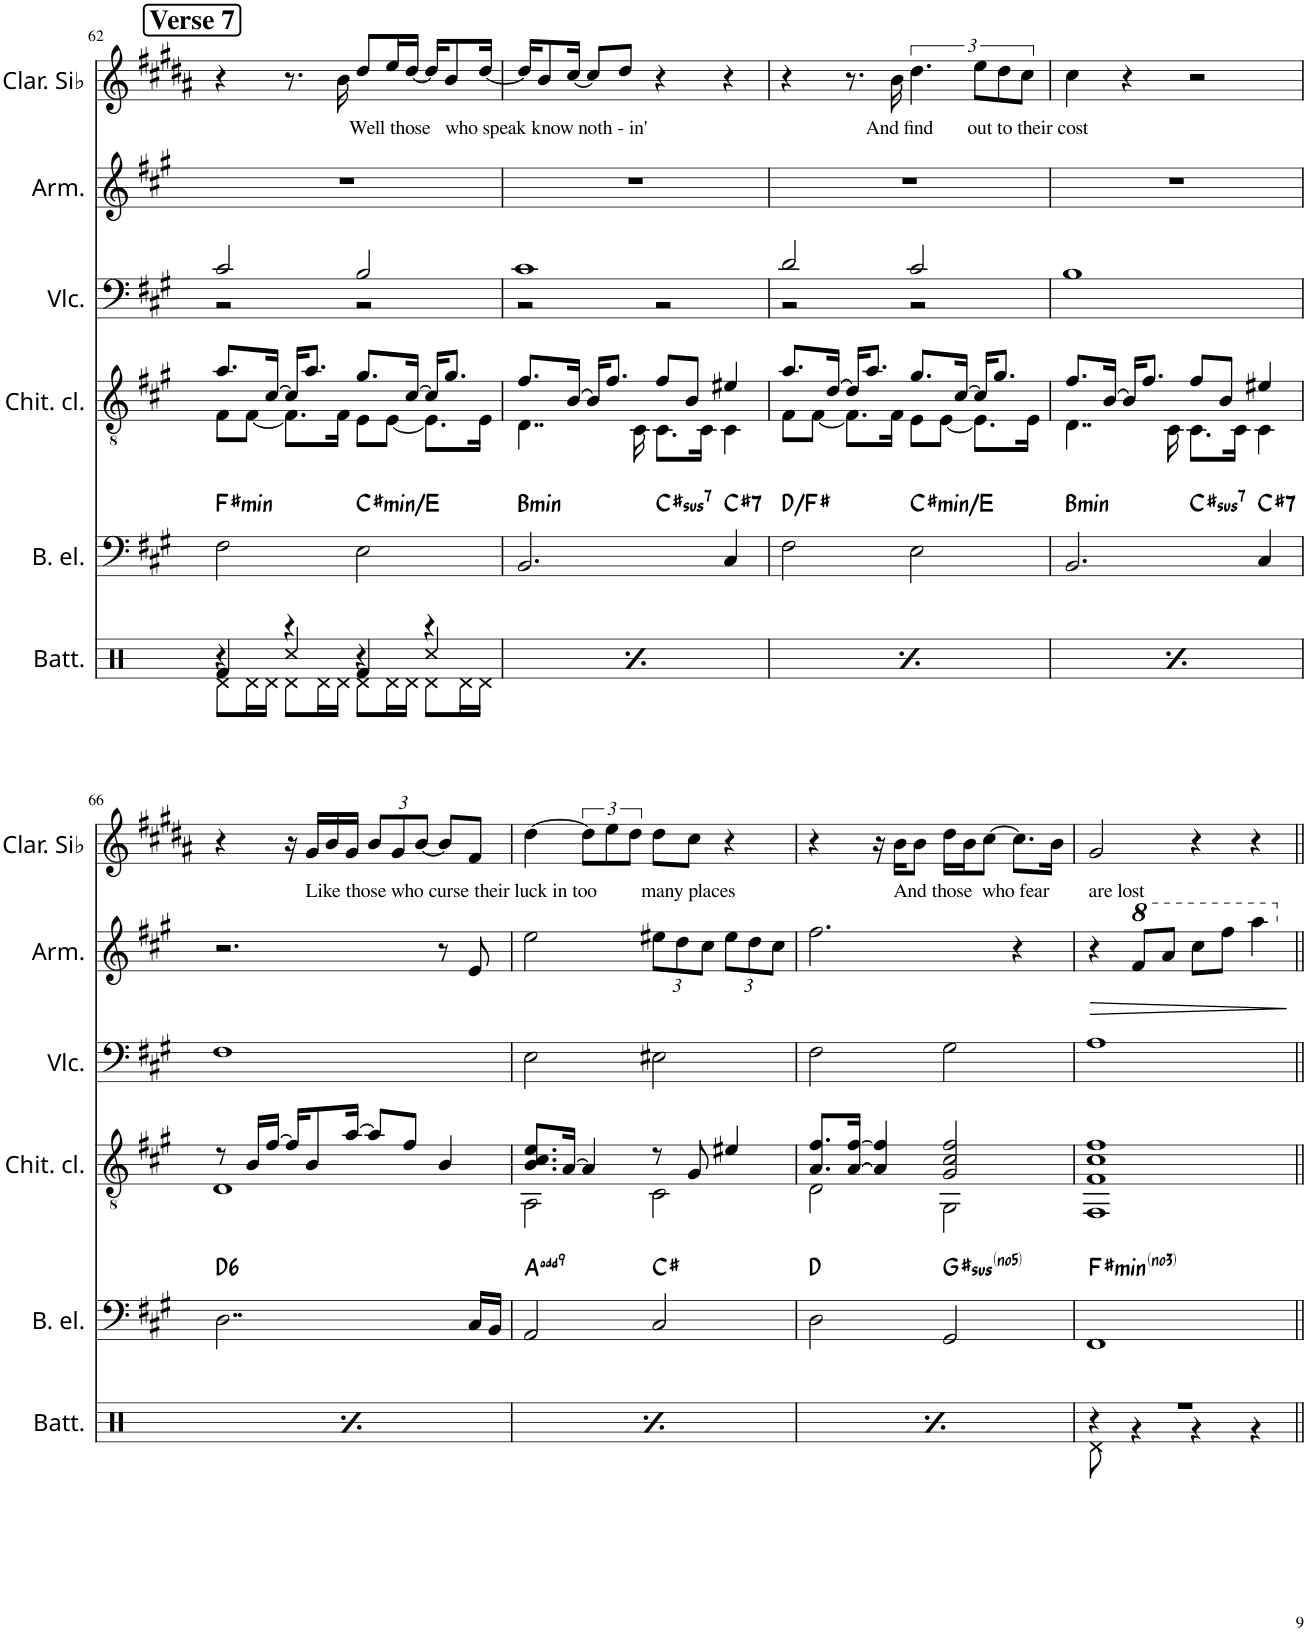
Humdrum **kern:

**kern	**kern	**harte	**kern	**kern	**dynam	**kern	**kern
*part6	*part5	*part5	*part4	*part3	*part3	*part2	*part1
*staff6	*staff5	*	*staff4	*staff3	*staff3	*staff2	*staff1
*I"Batteria	*I"Basso elettrico	*	*I"Chitarra classica	*I"Violoncello	*	*I"Armonica	*I"Clarinette en Sib
*I'Batt.	*I'B. el.	*	*I'Chit. cl.	*I'Vlc.	*	*I'Arm.	*I'Clar. Sib
!!LO:PB:g=z
*clefX	*clefF4	*	*clefGv2	*clefF4	*	*clefG2	*clefG2
*	*Trd7c12	*	*	*	*	*	*Trd1c2
*k[]	*k[f#c#g#]	*	*k[f#c#g#]	*k[f#c#g#]	*	*k[f#c#g#]	*k[f#c#g#d#a#]
*M4/4	*M4/4	*	*M4/4	*M4/4	*	*M4/4	*M4/4
!!LO:REH:place=s1:a:B:cj:fs=14:t=Verse 7
=62	=62	=62	=62	=62	=62	=62	=62
*^	*	*	*^	*^	*	*	*^
*	*^	*	*	*	*	*	*	*	*	*	*
!	!	!	!	!LO:H:kt=min	!	!	!	!	!	!	!	!
4Rf/	4r	8Rd\L	2F#\	F#:min	8.a/L	8F#\L	2c#/	2r	.	1r	4r	4ryy
.	.	16Rd\L	.	.	.	[8F#\J	.	.	.	.	.	.
.	.	16Rd\JJ	.	.	[16c#/Jk	.	.	.	.	.	.	.
4r	4Rcc/	8Rd\L	.	.	16c#/KL]	8.F#\L]	.	.	.	.	8.r	16ryy
!	!	!	!	!	!	!	!	!	!	!	!	!LO:TX:b:t=Well those   who speak know noth - in'
.	.	.	.	.	8.a/J	.	.	.	.	.	.	2ryy
.	.	16Rd\L	.	.	.	.	.	.	.	.	.	.
.	.	16Rd\JJ	.	.	.	16F#\Jk	.	.	.	.	16b\	.
!	!	!	!	!LO:H:kt=min	!	!	!	!	!	!	!	!
4Rf/	4r	8Rd\L	2E\	C#:min/b3	8.g#/L	8E\L	2B/	2r	.	.	8dd#/L	.
.	.	16Rd\L	.	.	.	[8E\J	.	.	.	.	16ee/L	.
.	.	16Rd\JJ	.	.	[16c#/Jk	.	.	.	.	.	[16dd#/JJ	.
4r	4Rcc/	8Rd\L	.	.	16c#/KL]	8.E\L]	.	.	.	.	16dd#/KL]	.
.	.	.	.	.	8.g#/J	.	.	.	.	.	8b/	8.ryy
.	.	16Rd\L	.	.	.	.	.	.	.	.	.	.
.	.	16Rd\JJ	.	.	.	16E\Jk	.	.	.	.	[16dd#/Jk	.
=63	=63	=63	=63	=63	=63	=63	=63	=63	=63	=63	=63	=63
!	!	!	!	!LO:H:kt=min	!	!	!	!	!	!	!	!
*	*	*	*^	*	*	*	*	*	*	*	*v	*v
4Rf/	4r	8Rd\L	2.BB/	2ryy	B:min	8.f#/L	4..D\	1c#	2r	.	1r	16dd#/KL]
.	.	.	.	.	.	.	.	.	.	.	.	8b/
.	.	16Rd\L	.	.	.	.	.	.	.	.	.	.
.	.	16Rd\JJ	.	.	.	[16B/Jk	.	.	.	.	.	[16cc#/Jk
4r	4Rcc/	8Rd\L	.	.	.	16B/KL]	.	.	.	.	.	8cc#/L]
.	.	.	.	.	.	8.f#/J	.	.	.	.	.	.
.	.	16Rd\L	.	.	.	.	.	.	.	.	.	8dd#/J
.	.	16Rd\JJ	.	.	.	.	16C#\	.	.	.	.	.
!	!	!	!	!	!LO:H:kt=7	!	!	!	!	!	!	!
4Rf/	4r	8Rd\L	.	2ryy	C#:maj	8f#/L	8.C#\L	.	2r	.	.	4r
.	.	16Rd\L	.	.	.	8B/J	.	.	.	.	.	.
.	.	16Rd\JJ	.	.	.	.	16C#\Jk	.	.	.	.	.
!	!	!	!	!	!LO:H:kt=7	!	!	!	!	!	!	!
4r	4Rcc/	8Rd\L	4C#/	.	C#:7	4e#X/	4C#\	.	.	.	.	4r
.	.	16Rd\L	.	.	.	.	.	.	.	.	.	.
.	.	16Rd\JJ	.	.	.	.	.	.	.	.	.	.
*	*	*	*v	*v	*	*	*	*	*	*	*	*
=64	=64	=64	=64	=64	=64	=64	=64	=64	=64	=64	=64
*	*	*	*	*	*	*	*	*	*	*	*^
4Rf/	4r	8Rd\L	2F#\	D:maj/3	8.a/L	8F#\L	2d/	2r	.	1r	4r	4ryy
.	.	16Rd\L	.	.	.	[8F#\J	.	.	.	.	.	.
.	.	16Rd\JJ	.	.	[16d/Jk	.	.	.	.	.	.	.
4r	4Rcc/	8Rd\L	.	.	16d/KL]	8.F#\L]	.	.	.	.	8.r	16ryy
!	!	!	!	!	!	!	!	!	!	!	!	!LO:TX:b:t=And find       out to their cost
.	.	.	.	.	8.a/J	.	.	.	.	.	.	2ryy
.	.	16Rd\L	.	.	.	.	.	.	.	.	.	.
.	.	16Rd\JJ	.	.	.	16F#\Jk	.	.	.	.	16b\	.
!	!	!	!	!LO:H:kt=min	!	!	!	!	!	!	!	!
4Rf/	4r	8Rd\L	2E\	C#:min/b3	8.g#/L	8E\L	2c#/	2r	.	.	6.dd#\	.
.	.	16Rd\L	.	.	.	[8E\J	.	.	.	.	.	.
.	.	16Rd\JJ	.	.	[16c#/Jk	.	.	.	.	.	.	.
4r	4Rcc/	8Rd\L	.	.	16c#/KL]	8.E\L]	.	.	.	.	12ee\L	.
.	.	.	.	.	8.g#/J	.	.	.	.	.	.	8.ryy
.	.	.	.	.	.	.	.	.	.	.	12dd#\	.
.	.	16Rd\L	.	.	.	.	.	.	.	.	.	.
.	.	.	.	.	.	.	.	.	.	.	12cc#\J	.
.	.	16Rd\JJ	.	.	.	16E\Jk	.	.	.	.	.	.
*	*	*	*	*	*	*	*v	*v	*	*	*	*
=65	=65	=65	=65	=65	=65	=65	=65	=65	=65	=65	=65
!	!	!	!	!LO:H:kt=min	!	!	!	!	!	!	!
*	*	*	*^	*	*	*	*	*	*	*v	*v
4Rf/	4r	8Rd\L	2.BB/	2ryy	B:min	8.f#/L	4..D\	1B	.	1r	4cc#\
.	.	16Rd\L	.	.	.	.	.	.	.	.	.
.	.	16Rd\JJ	.	.	.	[16B/Jk	.	.	.	.	.
4r	4Rcc/	8Rd\L	.	.	.	16B/KL]	.	.	.	.	4r
.	.	.	.	.	.	8.f#/J	.	.	.	.	.
.	.	16Rd\L	.	.	.	.	.	.	.	.	.
.	.	16Rd\JJ	.	.	.	.	16C#\	.	.	.	.
!	!	!	!	!	!LO:H:kt=7	!	!	!	!	!	!
4Rf/	4r	8Rd\L	.	2ryy	C#:maj	8f#/L	8.C#\L	.	.	.	2r
.	.	16Rd\L	.	.	.	8B/J	.	.	.	.	.
.	.	16Rd\JJ	.	.	.	.	16C#\Jk	.	.	.	.
!	!	!	!	!	!LO:H:kt=7	!	!	!	!	!	!
4r	4Rcc/	8Rd\L	4C#/	.	C#:7	4e#X/	4C#\	.	.	.	.
.	.	16Rd\L	.	.	.	.	.	.	.	.	.
.	.	16Rd\JJ	.	.	.	.	.	.	.	.	.
!!LO:LB:g=z
=66	=66	=66	=66	=66	=66	=66	=66	=66	=66	=66	=66
!	!	!	!	!	!LO:H:kt=6	!	!	!	!	!	!
*	*	*	*v	*v	*	*	*	*	*	*	*
4Rf/	4r	8Rd\L	2..D\	D:maj6	8r	1D	1F#	.	2.r	4r
.	.	16Rd\L	.	.	16B/LL	.	.	.	.	.
.	.	16Rd\JJ	.	.	[16f#/JJ	.	.	.	.	.
4r	4Rcc/	8Rd\L	.	.	16f#/KL]	.	.	.	.	16r
!	!	!	!	!	!	!	!	!	!	!LO:TX:b:t=Like those who curse their luck in too         many places
.	.	.	.	.	8B/	.	.	.	.	16g#/LL
.	.	16Rd\L	.	.	.	.	.	.	.	16b/
.	.	16Rd\JJ	.	.	[16a/Jk	.	.	.	.	16g#/JJ
*	*	*	*	*	*	*	*	*	*	*Xbrackettup
4Rf/	4r	8Rd\L	.	.	8a/L]	.	.	.	.	12b/L
.	.	.	.	.	.	.	.	.	.	12g#/
.	.	16Rd\L	.	.	8f#/J	.	.	.	.	.
.	.	.	.	.	.	.	.	.	.	[12b/J
.	.	16Rd\JJ	.	.	.	.	.	.	.	.
4r	4Rcc/	8Rd\L	.	.	4B/	.	.	.	8r	8b/L]
.	.	16Rd\L	16C#/LL	.	.	.	.	.	8e/	8f#/J
.	.	16Rd\JJ	16BB/JJ	.	.	.	.	.	.	.
=67	=67	=67	=67	=67	=67	=67	=67	=67	=67	=67
4Rf/	4r	8Rd\L	2AA/	A:maj(9)	8.B/ 8.c#/ 8.e/L	2AA\	2E\	.	2ee\	[4dd#\
.	.	16Rd\L	.	.	.	.	.	.	.	.
.	.	16Rd\JJ	.	.	[16A/Jk	.	.	.	.	.
*	*	*	*	*	*	*	*	*	*	*brackettup
4r	4Rcc/	8Rd\L	.	.	4A/]	.	.	.	.	12dd#\L]
.	.	.	.	.	.	.	.	.	.	12ee\
.	.	16Rd\L	.	.	.	.	.	.	.	.
.	.	.	.	.	.	.	.	.	.	12dd#\J
.	.	16Rd\JJ	.	.	.	.	.	.	.	.
*	*	*	*	*	*	*	*	*	*Xbrackettup	*
4Rf/	4r	8Rd\L	2C#/	C#:maj	8r	2C#\	2E#X\	.	12ee#X\L	8dd#\L
.	.	.	.	.	.	.	.	.	12dd\	.
.	.	16Rd\L	.	.	8G#/	.	.	.	.	8cc#\J
.	.	.	.	.	.	.	.	.	12cc#\J	.
.	.	16Rd\JJ	.	.	.	.	.	.	.	.
4r	4Rcc/	8Rd\L	.	.	4e#X/	.	.	.	12ee#\L	4r
.	.	.	.	.	.	.	.	.	12dd\	.
.	.	16Rd\L	.	.	.	.	.	.	.	.
.	.	.	.	.	.	.	.	.	12cc#\J	.
.	.	16Rd\JJ	.	.	.	.	.	.	.	.
=68	=68	=68	=68	=68	=68	=68	=68	=68	=68	=68
4Rf/	4r	8Rd\L	2D\	D:maj	8.A/ 8.f#/L	2D\	2F#\	.	2.ff#\	4r
.	.	16Rd\L	.	.	.	.	.	.	.	.
.	.	16Rd\JJ	.	.	[16A/ [16f#/Jk	.	.	.	.	.
4r	4Rcc/	8Rd\L	.	.	4A/] 4f#/]	.	.	.	.	16r
!	!	!	!	!	!	!	!	!	!	!LO:TX:b:t=And those  who fear        are lost
.	.	.	.	.	.	.	.	.	.	16b\KL
.	.	16Rd\L	.	.	.	.	.	.	.	8b\J
.	.	16Rd\JJ	.	.	.	.	.	.	.	.
!	!	!	!	!LO:H:kt=no5	!	!	!	!	!	!
4Rf/	4r	8Rd\L	2GG#/	G#:maj	2G#/ 2c#/ 2f#/	2GG#\	2G#\	.	.	16dd#\LL
.	.	.	.	.	.	.	.	.	.	16b\J
.	.	16Rd\L	.	.	.	.	.	.	.	[8cc#\J
.	.	16Rd\JJ	.	.	.	.	.	.	.	.
4r	4Rcc/	8Rd\L	.	.	.	.	.	.	4r	8.cc#\L]
.	.	16Rd\L	.	.	.	.	.	.	.	.
.	.	16Rd\JJ	.	.	.	.	.	.	.	16b\Jk
=69	=69	=69	=69	=69	=69	=69	=69	=69	=69	=69
!	!	!	!	!LO:H:kt=min	!	!	!	!LO:HP:b	!	!
1r	4r	8Rd\	1FF#	F#:min(*3)	1F# 1c# 1f#	1FF#	1A	>	4r	2g#/
.	.	2..ryy	.	.	.	.	.	.	.	.
*	*	*	*	*	*	*	*	*	*8va	*
.	4r	.	.	.	.	.	.	.	8ff#/L	.
.	.	.	.	.	.	.	.	.	8aa/J	.
.	4r	.	.	.	.	.	.	.	8ccc#\L	4r
.	.	.	.	.	.	.	.	.	8fff#\J	.
.	4r	.	.	.	.	.	.	.	4aaa\	4r
*v	*v	*v	*	*	*v	*v	*	*	*	*
.	.	.	.	.	]	.	.
*	*	*	*	*	*	*X8va	*
=||	=||	=||	=||	=||	=||	=||	=||
*-	*-	*-	*-	*-	*-	*-	*-
